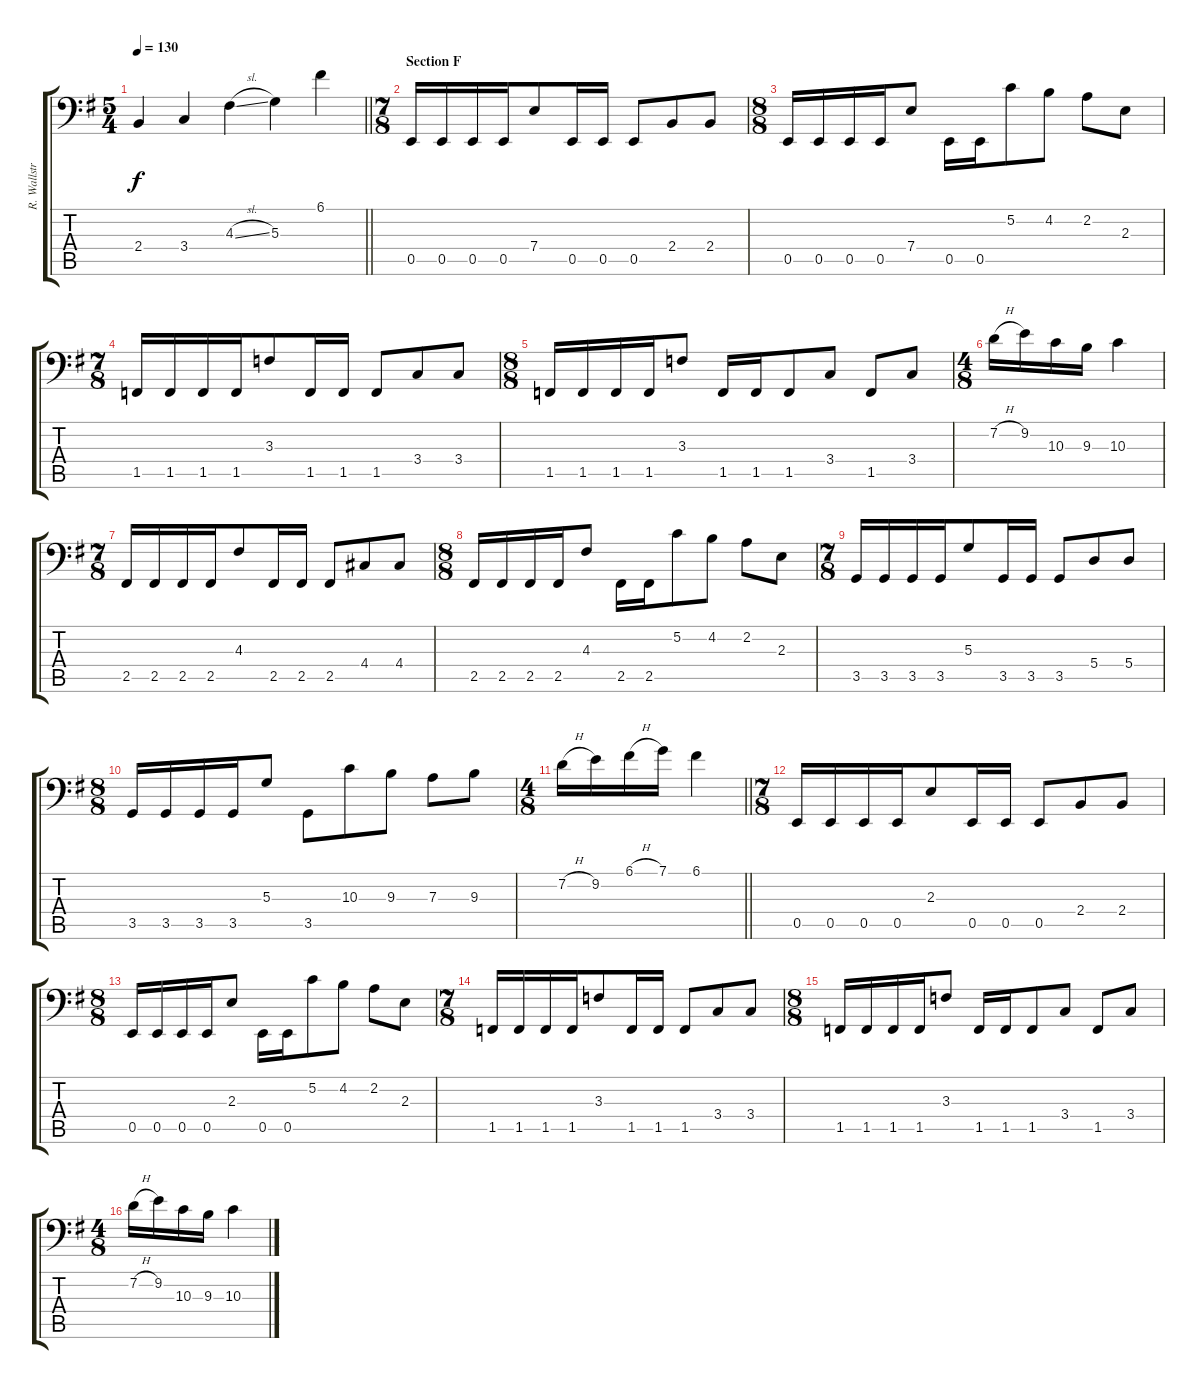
\track ("R. Wallström (Bass)" "R. Wallstr") {instrument electricbassfinger}
\staff {score tabs}
\tuning (C3 G2 D2 A1 E1 B0) {hide}
\ts (5 4)
\tempo 130
\clef f4
\barLineRight lightlight
\ks eminor
2.4.4{dy f} 3.4.4 4.3{sl}.4 5.3.4 6.1.4 |
\ts (7 8)
\section ("" "Section F")
0.5.16 0.5.16 0.5.16 0.5.16 7.4.8 0.5.16 0.5.16 0.5.8 2.4.8 2.4.8 |
\ts (8 8)
0.5.16 0.5.16 0.5.16 0.5.16 7.4.8 0.5.16 0.5.16 5.2.8 4.2.8 2.2.8 2.3.8 |
\ts (7 8)
1.5.16 1.5.16 1.5.16 1.5.16 3.3.8 1.5.16 1.5.16 1.5.8 3.4.8 3.4.8 |
\ts (8 8)
1.5.16 1.5.16 1.5.16 1.5.16 3.3.8 1.5.16 1.5.16 1.5.8 3.4.8 1.5.8 3.4.8 |
\ts (4 8)
7.2{h}.16 9.2.16 10.3.16 9.3.16 10.3.4 |
\ts (7 8)
2.5.16 2.5.16 2.5.16 2.5.16 4.3.8 2.5.16 2.5.16 2.5.8 4.4.8 4.4.8 |
\ts (8 8)
2.5.16 2.5.16 2.5.16 2.5.16 4.3.8 2.5.16 2.5.16 5.2.8 4.2.8 2.2.8 2.3.8 |
\ts (7 8)
3.5.16 3.5.16 3.5.16 3.5.16 5.3.8 3.5.16 3.5.16 3.5.8 5.4.8 5.4.8 |
\ts (8 8)
3.5.16 3.5.16 3.5.16 3.5.16 5.3.8 3.5.8 10.3.8 9.3.8 7.3.8 9.3.8 |
\ts (4 8)
\barLineRight lightlight
7.2{h}.16 9.2.16 6.1{h}.16 7.1.16 6.1.4 |
\ts (7 8)
0.5.16 0.5.16 0.5.16 0.5.16 2.3.8 0.5.16 0.5.16 0.5.8 2.4.8 2.4.8 |
\ts (8 8)
0.5.16 0.5.16 0.5.16 0.5.16 2.3.8 0.5.16 0.5.16 5.2.8 4.2.8 2.2.8 2.3.8 |
\ts (7 8)
1.5.16 1.5.16 1.5.16 1.5.16 3.3.8 1.5.16 1.5.16 1.5.8 3.4.8 3.4.8 |
\ts (8 8)
1.5.16 1.5.16 1.5.16 1.5.16 3.3.8 1.5.16 1.5.16 1.5.8 3.4.8 1.5.8 3.4.8 |
\ts (4 8)
7.2{h}.16 9.2.16 10.3.16 9.3.16 10.3.4
